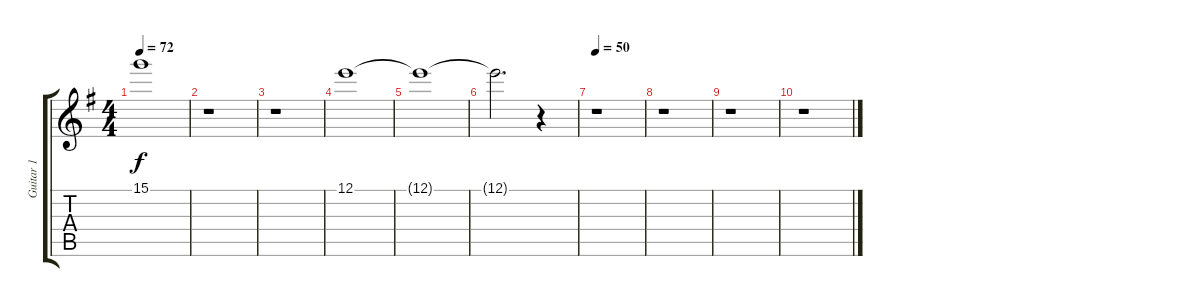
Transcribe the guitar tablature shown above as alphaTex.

\track ("Guitar 1" "Guitar 1") {instrument electricguitarjazz}
\staff {score tabs}
\tuning (E4 B3 G3 D3 A2 E2) {hide}
\ts (4 4)
\tempo 72
\clef g2
\ks eminor
15.1{t}.1{dy f} |
r.1 |
r.1 |
12.1.1{volume 11} |
12.1{t}.1 |
12.1{t}.2{d} r.4 |
\tempo 50
r.1 |
r.1 |
r.1 |
r.1
